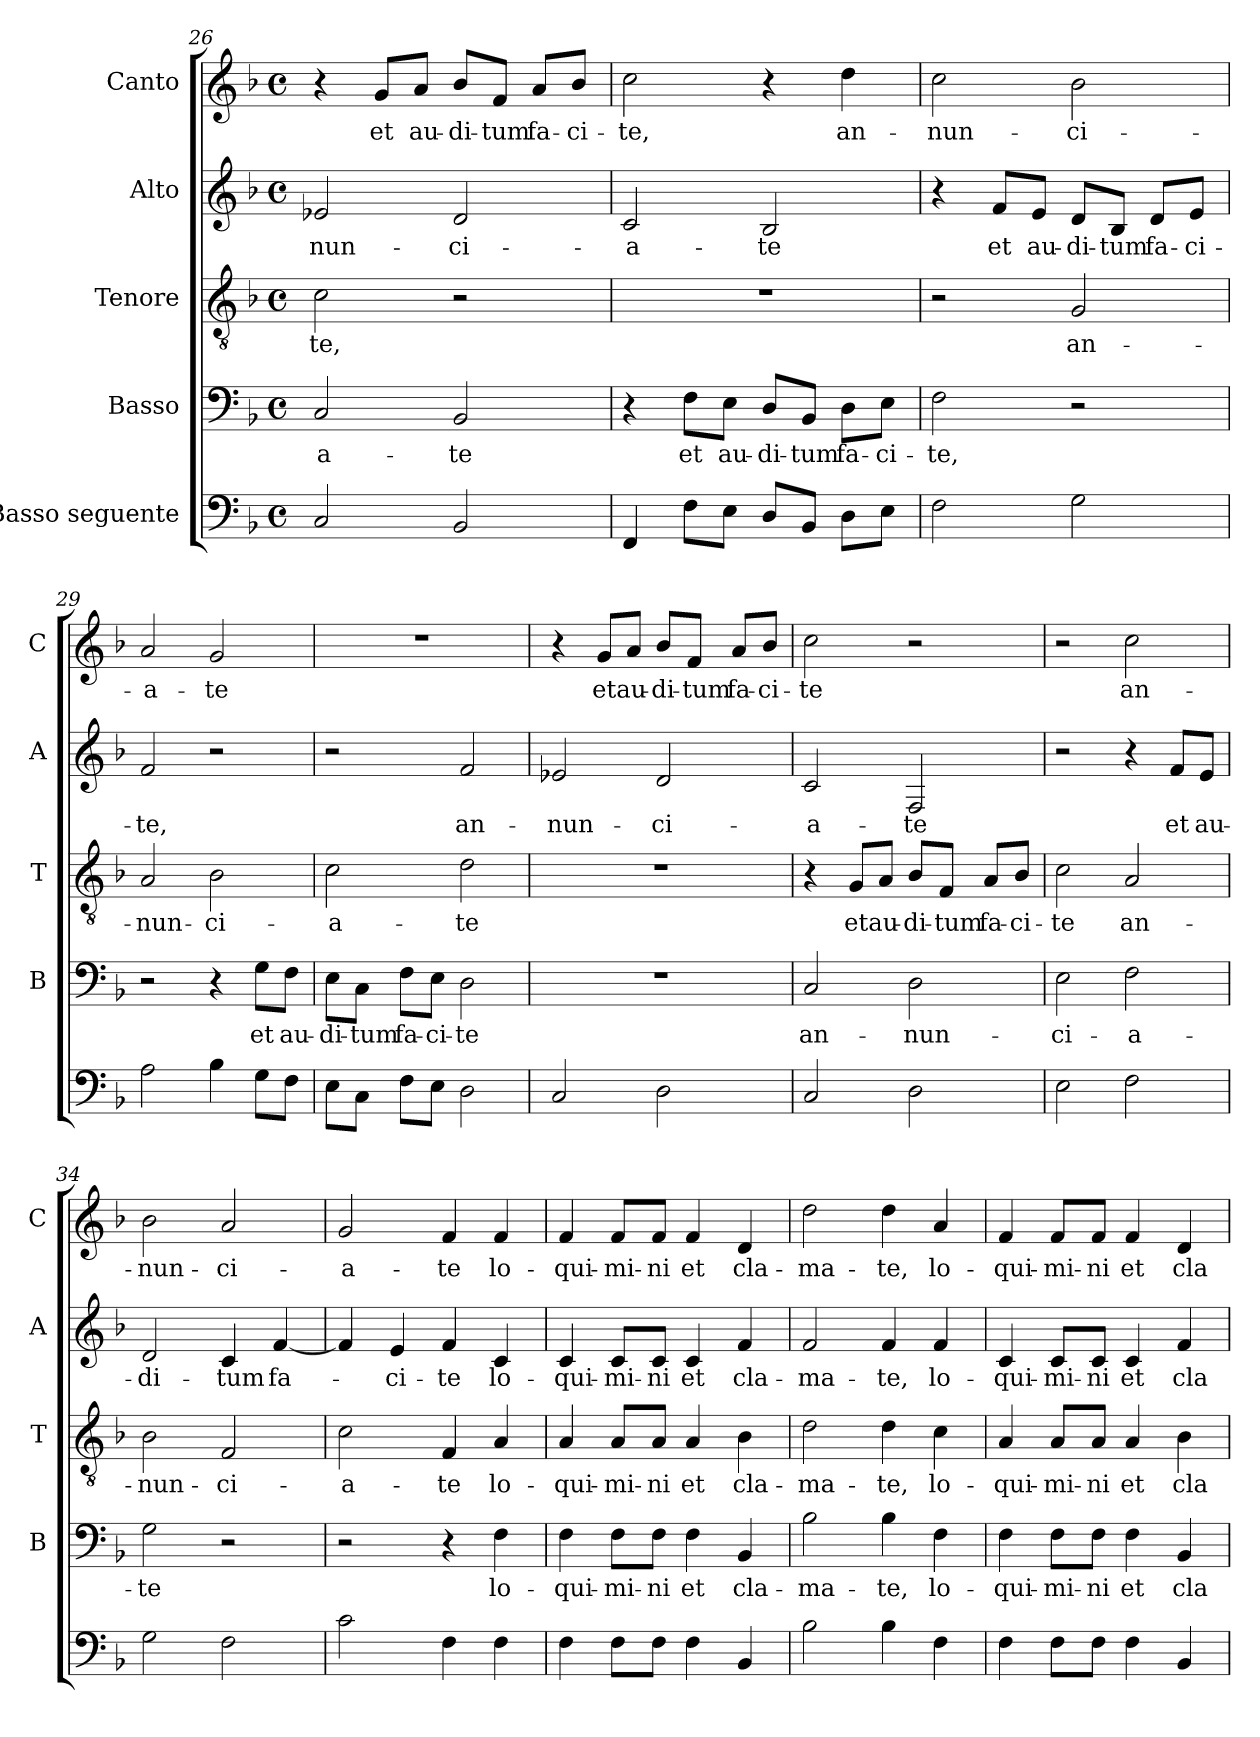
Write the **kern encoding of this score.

**kern	**kern	**text	**kern	**text	**kern	**text	**kern	**text
*part5	*part4	*part4	*part3	*part3	*part2	*part2	*part1	*part1
*staff5	*staff4	*staff4	*staff3	*staff3	*staff2	*staff2	*staff1	*staff1
*I"Basso seguente	*I"Basso	*	*I"Tenore	*	*I"Alto	*	*I"Canto	*
*	*I'B	*	*I'T	*	*I'A	*	*I'C	*
!!LO:LB:g=z
*clefF4	*clefF4	*	*clefGv2	*	*clefG2	*	*clefG2	*
*k[b-]	*k[b-]	*	*k[b-]	*	*k[b-]	*	*k[b-]	*
*F:	*F:	*	*F:	*	*F:	*	*F:	*
*M4/4	*M4/4	*	*M4/4	*	*M4/4	*	*M4/4	*
*met(c)	*met(c)	*	*met(c)	*	*met(c)	*	*met(c)	*
=26	=26	=26	=26	=26	=26	=26	=26	=26
!	!	!LO:LY:b	!	!LO:LY:b	!	!LO:LY:b	!	!
2C/	2C/	-a-	2c\	-te,	2e-X/	-nun-	4r	.
!	!	!	!	!	!	!	!	!LO:LY:b
.	.	.	.	.	.	.	8g/L	et
!	!	!	!	!	!	!	!	!LO:LY:b
.	.	.	.	.	.	.	8a/J	au-
!	!	!LO:LY:b	!	!	!	!LO:LY:b	!	!LO:LY:b
2BB-/	2BB-/	-te	2r	.	2d/	-ci-	8b-/L	-di-
!	!	!	!	!	!	!	!	!LO:LY:b
.	.	.	.	.	.	.	8f/J	-tum
!	!	!	!	!	!	!	!	!LO:LY:b
.	.	.	.	.	.	.	8a/L	fa-
!	!	!	!	!	!	!	!	!LO:LY:b
.	.	.	.	.	.	.	8b-/J	-ci-
=27	=27	=27	=27	=27	=27	=27	=27	=27
!	!	!	!	!	!	!LO:LY:b	!	!LO:LY:b
4FF/	4r	.	1r	.	2c/	-a-	2cc\	-te,
!	!	!LO:LY:b	!	!	!	!	!	!
8F\L	8F\L	et	.	.	.	.	.	.
!	!	!LO:LY:b	!	!	!	!	!	!
8E\J	8E\J	au-	.	.	.	.	.	.
!	!	!LO:LY:b	!	!	!	!LO:LY:b	!	!
8D/L	8D/L	-di-	.	.	2B-/	-te	4r	.
!	!	!LO:LY:b	!	!	!	!	!	!
8BB-/J	8BB-/J	-tum	.	.	.	.	.	.
!	!	!LO:LY:b	!	!	!	!	!	!LO:LY:b
8D\L	8D\L	fa-	.	.	.	.	4dd\	an-
!	!	!LO:LY:b	!	!	!	!	!	!
8E\J	8E\J	-ci-	.	.	.	.	.	.
=28	=28	=28	=28	=28	=28	=28	=28	=28
!	!	!LO:LY:b	!	!	!	!	!	!LO:LY:b
2F\	2F\	-te,	2r	.	4r	.	2cc\	-nun-
!	!	!	!	!	!	!LO:LY:b	!	!
.	.	.	.	.	8f/L	et	.	.
!	!	!	!	!	!	!LO:LY:b	!	!
.	.	.	.	.	8e/J	au-	.	.
!	!	!	!	!LO:LY:b	!	!LO:LY:b	!	!LO:LY:b
2G\	2r	.	2G/	an-	8d/L	-di-	2b-\	-ci-
!	!	!	!	!	!	!LO:LY:b	!	!
.	.	.	.	.	8B-/J	-tum	.	.
!	!	!	!	!	!	!LO:LY:b	!	!
.	.	.	.	.	8d/L	fa-	.	.
!	!	!	!	!	!	!LO:LY:b	!	!
.	.	.	.	.	8e/J	-ci-	.	.
=29	=29	=29	=29	=29	=29	=29	=29	=29
!	!	!	!	!LO:LY:b	!	!LO:LY:b	!	!LO:LY:b
2A\	2r	.	2A/	-nun-	2f/	-te,	2a/	-a-
!	!	!	!	!LO:LY:b	!	!	!	!LO:LY:b
4B-\	4r	.	2B-\	-ci-	2r	.	2g/	-te
!	!	!LO:LY:b	!	!	!	!	!	!
8G\L	8G\L	et	.	.	.	.	.	.
!	!	!LO:LY:b	!	!	!	!	!	!
8F\J	8F\J	au-	.	.	.	.	.	.
=30	=30	=30	=30	=30	=30	=30	=30	=30
!	!	!LO:LY:b	!	!LO:LY:b	!	!	!	!
8E\L	8E\L	-di-	2c\	-a-	2r	.	1r	.
!	!	!LO:LY:b	!	!	!	!	!	!
8C\J	8C\J	-tum	.	.	.	.	.	.
!	!	!LO:LY:b	!	!	!	!	!	!
8F\L	8F\L	fa-	.	.	.	.	.	.
!	!	!LO:LY:b	!	!	!	!	!	!
8E\J	8E\J	-ci-	.	.	.	.	.	.
!	!	!LO:LY:b	!	!LO:LY:b	!	!LO:LY:b	!	!
2D\	2D\	-te	2d\	-te	2f/	an-	.	.
=31	=31	=31	=31	=31	=31	=31	=31	=31
!	!	!	!	!	!	!LO:LY:b	!	!
2C/	1r	.	1r	.	2e-X/	-nun-	4r	.
!	!	!	!	!	!	!	!	!LO:LY:b
.	.	.	.	.	.	.	8g/L	et
!	!	!	!	!	!	!	!	!LO:LY:b
.	.	.	.	.	.	.	8a/J	au-
!	!	!	!	!	!	!LO:LY:b	!	!LO:LY:b
2D\	.	.	.	.	2d/	-ci-	8b-/L	-di-
!	!	!	!	!	!	!	!	!LO:LY:b
.	.	.	.	.	.	.	8f/J	-tum
!	!	!	!	!	!	!	!	!LO:LY:b
.	.	.	.	.	.	.	8a/L	fa-
!	!	!	!	!	!	!	!	!LO:LY:b
.	.	.	.	.	.	.	8b-/J	-ci-
!!LO:PB:g=z
=32	=32	=32	=32	=32	=32	=32	=32	=32
!	!	!LO:LY:b	!	!	!	!LO:LY:b	!	!LO:LY:b
2C/	2C/	an-	4r	.	2c/	-a-	2cc\	-te
!	!	!	!	!LO:LY:b	!	!	!	!
.	.	.	8G/L	et	.	.	.	.
!	!	!	!	!LO:LY:b	!	!	!	!
.	.	.	8A/J	au-	.	.	.	.
!	!	!LO:LY:b	!	!LO:LY:b	!	!LO:LY:b	!	!
2D\	2D\	-nun-	8B-/L	-di-	2F/	-te	2r	.
!	!	!	!	!LO:LY:b	!	!	!	!
.	.	.	8F/J	-tum	.	.	.	.
!	!	!	!	!LO:LY:b	!	!	!	!
.	.	.	8A/L	fa-	.	.	.	.
!	!	!	!	!LO:LY:b	!	!	!	!
.	.	.	8B-/J	-ci-	.	.	.	.
=33	=33	=33	=33	=33	=33	=33	=33	=33
!	!	!LO:LY:b	!	!LO:LY:b	!	!	!	!
2E\	2E\	-ci-	2c\	-te	2r	.	2r	.
!	!	!LO:LY:b	!	!LO:LY:b	!	!	!	!LO:LY:b
2F\	2F\	-a-	2A/	an-	4r	.	2cc\	an-
!	!	!	!	!	!	!LO:LY:b	!	!
.	.	.	.	.	8f/L	et	.	.
!	!	!	!	!	!	!LO:LY:b	!	!
.	.	.	.	.	8e/J	au-	.	.
=34	=34	=34	=34	=34	=34	=34	=34	=34
!	!	!LO:LY:b	!	!LO:LY:b	!	!LO:LY:b	!	!LO:LY:b
2G\	2G\	-te	2B-\	-nun-	2d/	-di-	2b-\	-nun-
!	!	!	!	!LO:LY:b	!	!LO:LY:b	!	!LO:LY:b
2F\	2r	.	2F/	-ci-	4c/	-tum	2a/	-ci-
!	!	!	!	!	!	!LO:LY:b	!	!
.	.	.	.	.	[4f/	fa-	.	.
=35	=35	=35	=35	=35	=35	=35	=35	=35
!	!	!	!	!LO:LY:b	!	!	!	!LO:LY:b
2c\	2r	.	2c\	-a-	4f/]	.	2g/	-a-
!	!	!	!	!	!	!LO:LY:b	!	!
.	.	.	.	.	4e/	-ci-	.	.
!	!	!	!	!LO:LY:b	!	!LO:LY:b	!	!LO:LY:b
4F\	4r	.	4F/	-te	4f/	-te	4f/	-te
!	!	!LO:LY:b	!	!LO:LY:b	!	!LO:LY:b	!	!LO:LY:b
4F\	4F\	lo-	4A/	lo-	4c/	lo-	4f/	lo-
=36	=36	=36	=36	=36	=36	=36	=36	=36
!	!	!LO:LY:b	!	!LO:LY:b	!	!LO:LY:b	!	!LO:LY:b
4F\	4F\	-qui-	4A/	-qui-	4c/	-qui-	4f/	-qui-
!	!	!LO:LY:b	!	!LO:LY:b	!	!LO:LY:b	!	!LO:LY:b
8F\L	8F\L	-mi-	8A/L	-mi-	8c/L	-mi-	8f/L	-mi-
!	!	!LO:LY:b	!	!LO:LY:b	!	!LO:LY:b	!	!LO:LY:b
8F\J	8F\J	-ni	8A/J	-ni	8c/J	-ni	8f/J	-ni
!	!	!LO:LY:b	!	!LO:LY:b	!	!LO:LY:b	!	!LO:LY:b
4F\	4F\	et	4A/	et	4c/	et	4f/	et
!	!	!LO:LY:b	!	!LO:LY:b	!	!LO:LY:b	!	!LO:LY:b
4BB-/	4BB-/	cla-	4B-\	cla-	4f/	cla-	4d/	cla-
=37	=37	=37	=37	=37	=37	=37	=37	=37
!	!	!LO:LY:b	!	!LO:LY:b	!	!LO:LY:b	!	!LO:LY:b
2B-\	2B-\	-ma-	2d\	-ma-	2f/	-ma-	2dd\	-ma-
!	!	!LO:LY:b	!	!LO:LY:b	!	!LO:LY:b	!	!LO:LY:b
4B-\	4B-\	-te,	4d\	-te,	4f/	-te,	4dd\	-te,
!	!	!LO:LY:b	!	!LO:LY:b	!	!LO:LY:b	!	!LO:LY:b
4F\	4F\	lo-	4c\	lo-	4f/	lo-	4a/	lo-
!!LO:LB:g=z
=38	=38	=38	=38	=38	=38	=38	=38	=38
!	!	!LO:LY:b	!	!LO:LY:b	!	!LO:LY:b	!	!LO:LY:b
4F\	4F\	-qui-	4A/	-qui-	4c/	-qui-	4f/	-qui-
!	!	!LO:LY:b	!	!LO:LY:b	!	!LO:LY:b	!	!LO:LY:b
8F\L	8F\L	-mi-	8A/L	-mi-	8c/L	-mi-	8f/L	-mi-
!	!	!LO:LY:b	!	!LO:LY:b	!	!LO:LY:b	!	!LO:LY:b
8F\J	8F\J	-ni	8A/J	-ni	8c/J	-ni	8f/J	-ni
!	!	!LO:LY:b	!	!LO:LY:b	!	!LO:LY:b	!	!LO:LY:b
4F\	4F\	et	4A/	et	4c/	et	4f/	et
!	!	!LO:LY:b	!	!LO:LY:b	!	!LO:LY:b	!	!LO:LY:b
4BB-/	4BB-/	cla-	4B-\	cla-	4f/	cla-	4d/	cla-
=	=	=	=	=	=	=	=	=
*-	*-	*-	*-	*-	*-	*-	*-	*-
